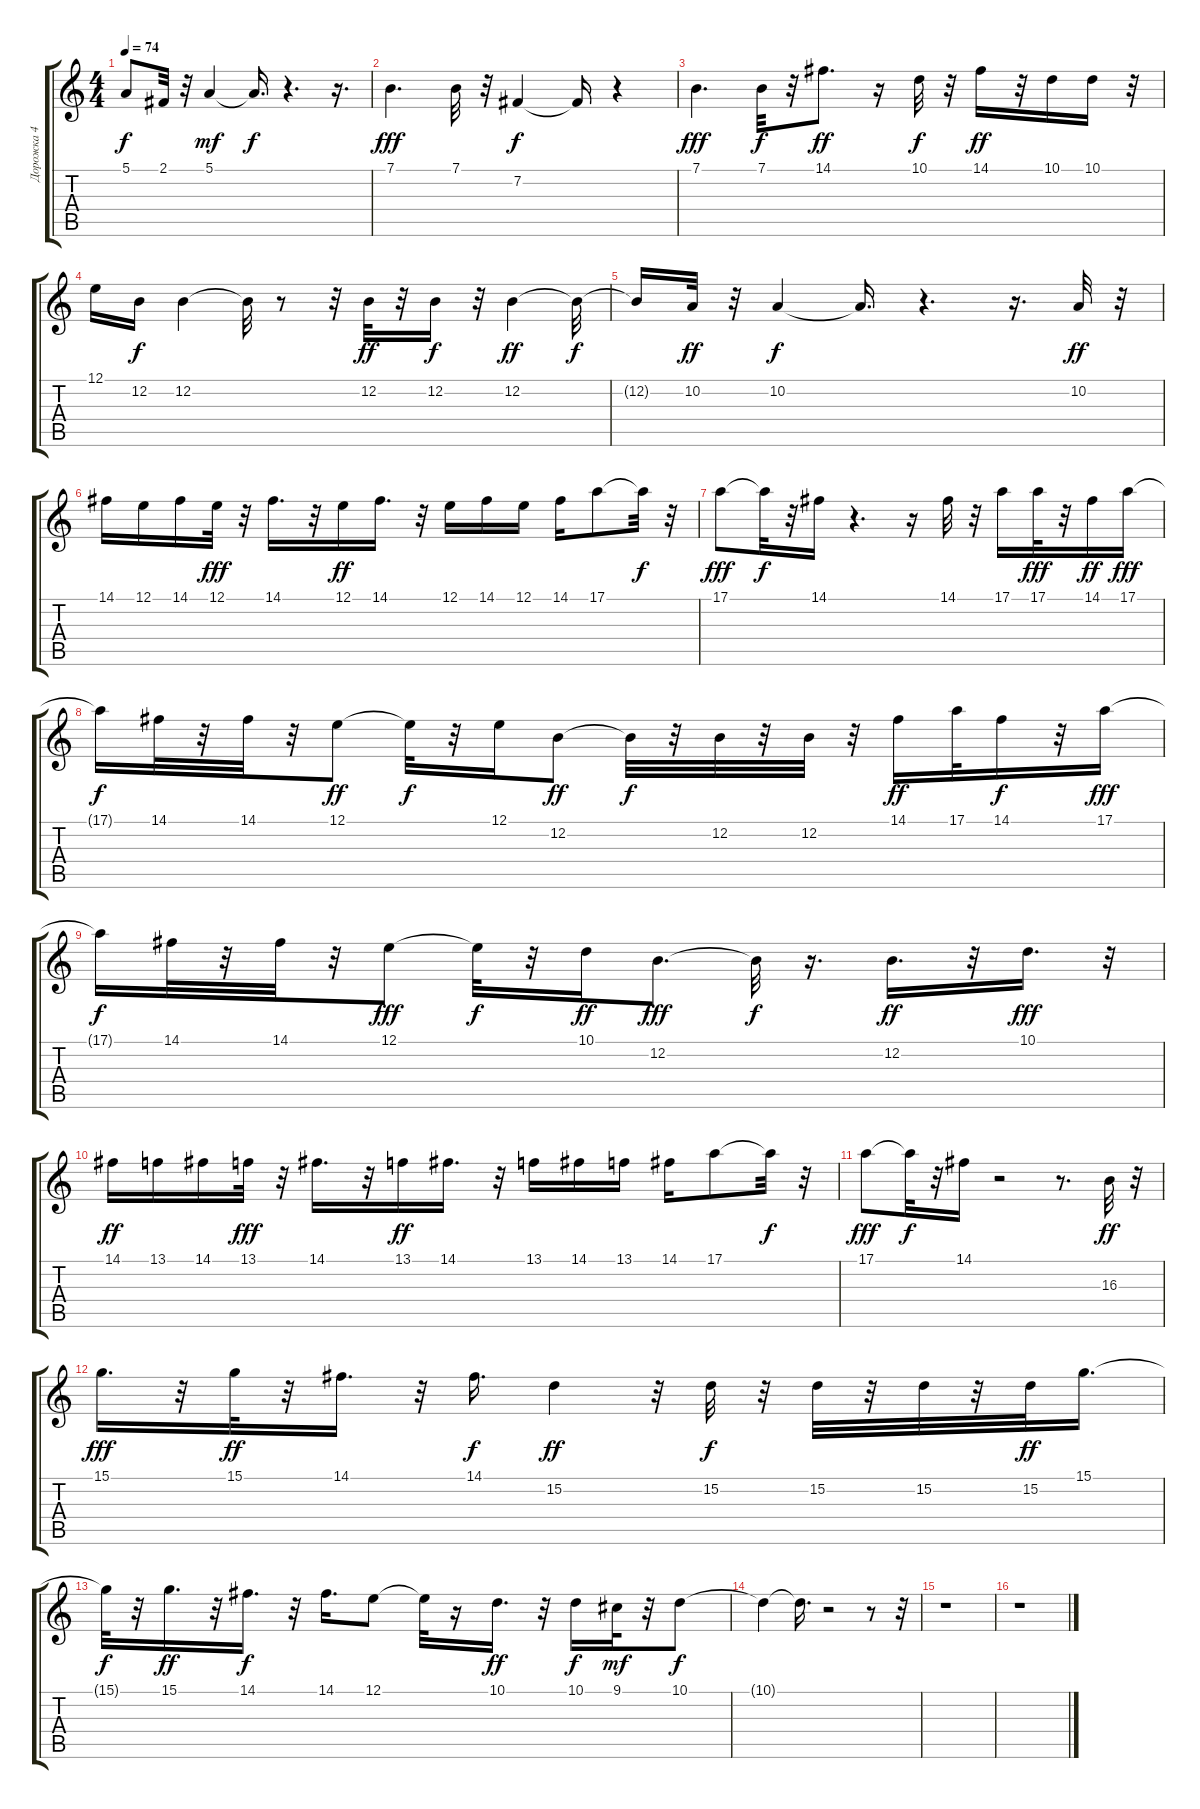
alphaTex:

\track ("Дорожка 4" "Дорожка 4") {instrument flute}
\staff {score tabs}
\tuning (E4 B3 G3 D3 A2 E2) {hide}
\ts (4 4)
\tempo 74
\clef g2
\ks c
5.1{t}.8{dy f} 2.1.32 r.32 5.1.4{dy mf} 5.1{t}.16{d dy f} r.4{d} r.16{d} |
7.1.4{d dy fff} 7.1.32 r.32 7.2.4{dy f} 7.2{t}.16 r.4 |
7.1.4{d dy fff} 7.1.32{dy f} r.32 14.1.8{d dy ff} r.16 10.1.32{dy f} r.32 14.1.16{dy ff} r.32 10.1.16 10.1.16 r.32 |
12.1.16 12.2.16{dy f} 12.2.4 12.2{t}.32 r.8 r.32 12.2.32{dy ff} r.32 12.2.16{dy f} r.32 12.2.4{dy ff} 12.2{t}.32{dy f} |
12.2{t}.16 10.2.32{dy ff} r.32 10.2.4{dy f} 10.2{t}.16{d} r.4{d} r.16{d} 10.2.32{dy ff} r.32 |
14.1.16 12.1.16 14.1.16 12.1.32{dy fff} r.32 14.1.16{d} r.32 12.1.16{dy ff} 14.1.16{d} r.32 12.1.16 14.1.16 12.1.16 14.1.16 17.1.8 17.1{t}.32{dy f} r.32 |
17.1.8{dy fff} 17.1{t}.32{dy f} r.32 14.1.16 r.4{d} r.16 14.1.32 r.32 17.1.16 17.1.32{dy fff} r.32 14.1.16{dy ff} 17.1.16{dy fff} |
17.1{t}.16{dy f} 14.1.32 r.32 14.1.32 r.32 12.1.8{dy ff} 12.1{t}.32{dy f} r.32 12.1.16 12.2.8{dy ff} 12.2{t}.32{dy f} r.32 12.2.32 r.32 12.2.32 r.32 14.1.16{dy ff} 17.1.32 14.1.16{dy f} r.32 17.1.16{dy fff} |
17.1{t}.16{dy f} 14.1.32 r.32 14.1.32 r.32 12.1.8{dy fff} 12.1{t}.32{dy f} r.32 10.1.16{dy ff} 12.2.8{d dy fff} 12.2{t}.32{dy f} r.16{d} 12.2.16{d dy ff} r.32 10.1.16{d dy fff} r.32 |
14.1.16{dy ff} 13.1.16 14.1.16 13.1.32{dy fff} r.32 14.1.16{d} r.32 13.1.16{dy ff} 14.1.16{d} r.32 13.1.16 14.1.16 13.1.16 14.1.16 17.1.8 17.1{t}.32{dy f} r.32 |
17.1.8{dy fff} 17.1{t}.32{dy f} r.32 14.1.16 r.2 r.8{d} 16.3.32{dy ff} r.32 |
15.1.16{d dy fff} r.32 15.1.32{dy ff} r.32 14.1.16{d} r.32 14.1.16{d dy f} 15.2.4{dy ff} r.32 15.2.32{dy f} r.32 15.2.32 r.32 15.2.32 r.32 15.2.32{dy ff} 15.1.16{d} |
15.1{t}.32{dy f} r.32 15.1.16{d dy ff} r.32 14.1.16{d dy f} r.32 14.1.16{d} 12.1.8 12.1{t}.32 r.16 10.1.16{d dy ff} r.32 10.1.16{dy f} 9.1.32{dy mf} r.32 10.1.8{dy f} |
10.1{t}.4 10.1{t}.16{d} r.2 r.8 r.32 |
r.1 |
r.1
